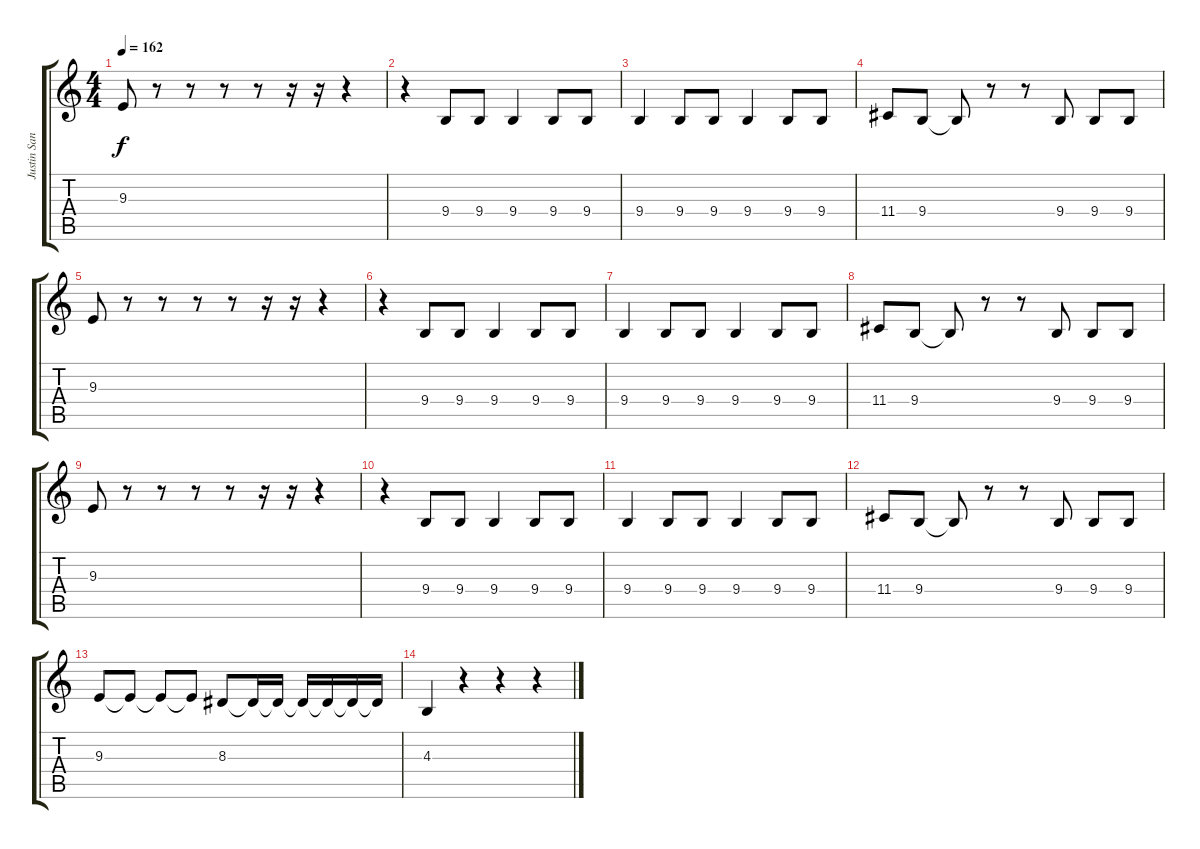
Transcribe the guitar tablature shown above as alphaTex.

\track ("Justin Sane Vocals" "Justin San") {instrument lead6voice}
\staff {score tabs}
\tuning (E4 B3 G3 D3 A2 E2) {hide}
\ts (4 4)
\tempo 162
\clef g2
\ks c
9.3.8{dy f} r.8 r.8 r.8 r.8 r.16 r.16 r.4 |
r.4 9.4.8 9.4.8 9.4.4 9.4.8 9.4.8 |
9.4.4 9.4.8 9.4.8 9.4.4 9.4.8 9.4.8 |
11.4.8 9.4.8 9.4{t}.8 r.8 r.8 9.4.8 9.4.8 9.4.8 |
9.3.8 r.8 r.8 r.8 r.8 r.16 r.16 r.4 |
r.4 9.4.8 9.4.8 9.4.4 9.4.8 9.4.8 |
9.4.4 9.4.8 9.4.8 9.4.4 9.4.8 9.4.8 |
11.4.8 9.4.8 9.4{t}.8 r.8 r.8 9.4.8 9.4.8 9.4.8 |
9.3.8 r.8 r.8 r.8 r.8 r.16 r.16 r.4 |
r.4 9.4.8 9.4.8 9.4.4 9.4.8 9.4.8 |
9.4.4 9.4.8 9.4.8 9.4.4 9.4.8 9.4.8 |
11.4.8 9.4.8 9.4{t}.8 r.8 r.8 9.4.8 9.4.8 9.4.8 |
9.3.8 9.3{t}.8 9.3{t}.8 9.3{t}.8 8.3.8 8.3{t}.16 8.3{t}.16 8.3{t}.16 8.3{t}.16 8.3{t}.16 8.3{t}.16 |
4.3.4 r.4 r.4 r.4
